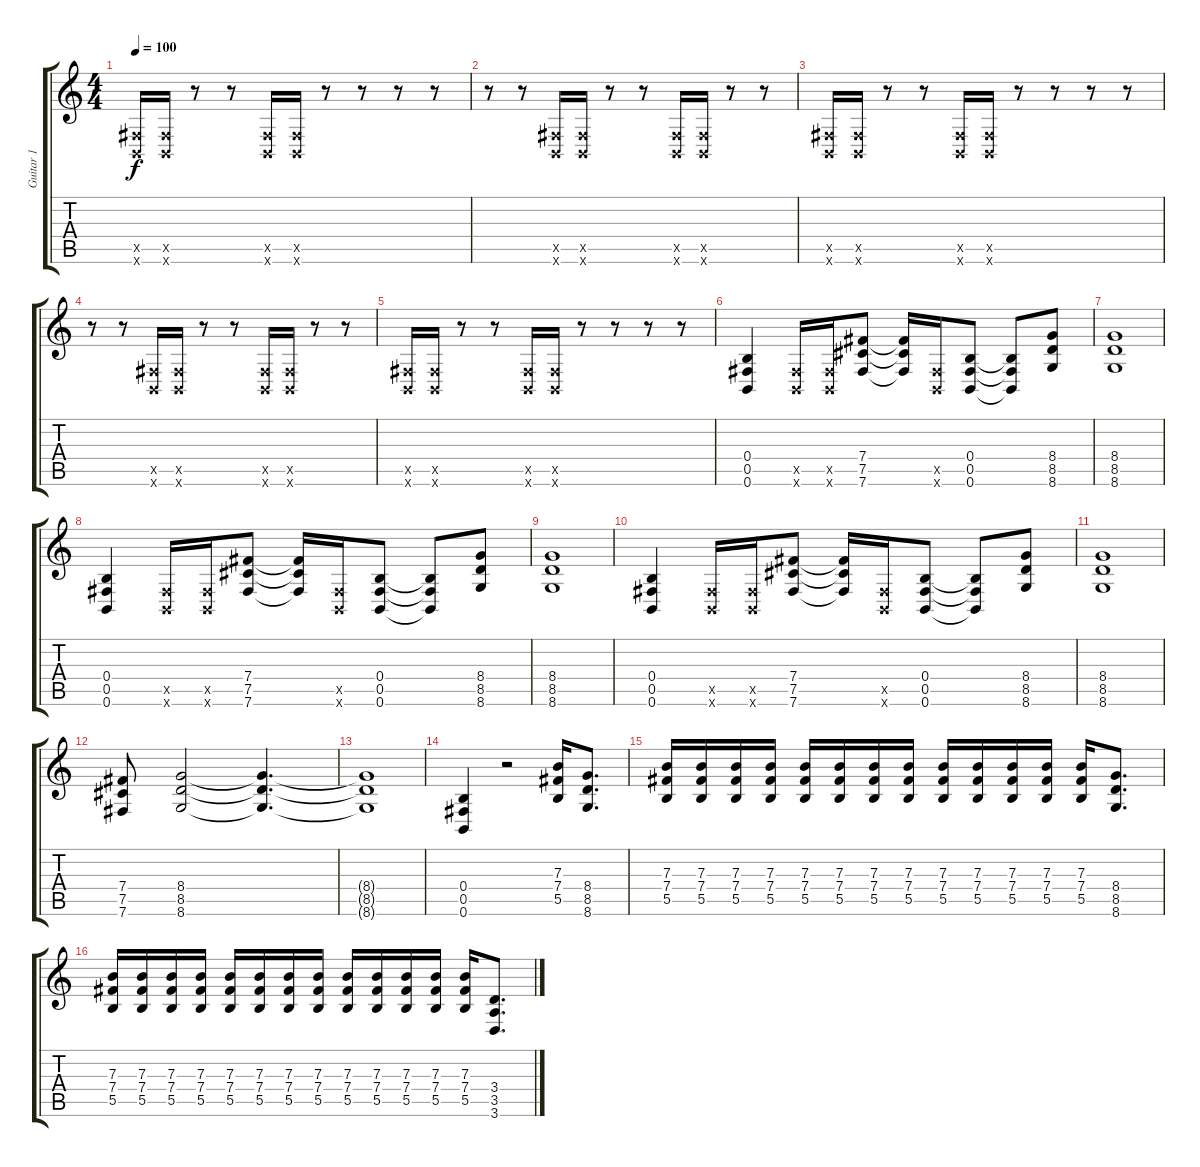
\track ("Guitar 1" "Guitar 1") {instrument distortionguitar}
\staff {score tabs}
\tuning (Db4 Ab3 E3 B2 Gb2 B1) {hide}
\ts (4 4)
\tempo 100
\clef g2
\ks c
(0.5{x} 0.6{x}).16{dy f} (0.5{x} 0.6{x}).16 r.8 r.8 (0.5{x} 0.6{x}).16 (0.5{x} 0.6{x}).16 r.8 r.8 r.8 r.8 |
r.8{txt " "} r.8 (0.5{x} 0.6{x}).16 (0.5{x} 0.6{x}).16 r.8 r.8 (0.5{x} 0.6{x}).16 (0.5{x} 0.6{x}).16 r.8 r.8 |
(0.5{x} 0.6{x}).16 (0.5{x} 0.6{x}).16 r.8 r.8 (0.5{x} 0.6{x}).16 (0.5{x} 0.6{x}).16 r.8 r.8 r.8 r.8 |
r.8{txt " "} r.8 (0.5{x} 0.6{x}).16 (0.5{x} 0.6{x}).16 r.8 r.8 (0.5{x} 0.6{x}).16 (0.5{x} 0.6{x}).16 r.8 r.8 |
(0.5{x} 0.6{x}).16 (0.5{x} 0.6{x}).16 r.8 r.8 (0.5{x} 0.6{x}).16 (0.5{x} 0.6{x}).16 r.8 r.8 r.8 r.8 |
(0.4 0.5 0.6).4 (0.5{x} 0.6{x}).16 (0.5{x} 0.6{x}).16 (7.4 7.5 7.6).8 (7.4{t} 7.5{t} 7.6{t}).16 (0.5{x} 0.6{x}).16 (0.4 0.5 0.6).8 (0.4{t} 0.5{t} 0.6{t}).8 (8.4 8.5 8.6).8 |
(8.4 8.5 8.6).1 |
(0.4 0.5 0.6).4 (0.5{x} 0.6{x}).16 (0.5{x} 0.6{x}).16 (7.4 7.5 7.6).8 (7.4{t} 7.5{t} 7.6{t}).16 (0.5{x} 0.6{x}).16 (0.4 0.5 0.6).8 (0.4{t} 0.5{t} 0.6{t}).8 (8.4 8.5 8.6).8 |
(8.4 8.5 8.6).1 |
(0.4 0.5 0.6).4 (0.5{x} 0.6{x}).16 (0.5{x} 0.6{x}).16 (7.4 7.5 7.6).8 (7.4{t} 7.5{t} 7.6{t}).16 (0.5{x} 0.6{x}).16 (0.4 0.5 0.6).8 (0.4{t} 0.5{t} 0.6{t}).8 (8.4 8.5 8.6).8 |
(8.4 8.5 8.6).1 |
(7.4 7.5 7.6).8 (8.4 8.5 8.6).2 (8.4{t} 8.5{t} 8.6{t}).4{d} |
(8.4{t} 8.5{t} 8.6{t}).1 |
(0.4 0.5 0.6).4 r.2 (7.3 7.4 5.5).16 (8.4 8.5 8.6).8{d} |
(7.3 7.4 5.5).16 (7.3 7.4 5.5).16 (7.3 7.4 5.5).16 (7.3 7.4 5.5).16 (7.3 7.4 5.5).16 (7.3 7.4 5.5).16 (7.3 7.4 5.5).16 (7.3 7.4 5.5).16 (7.3 7.4 5.5).16 (7.3 7.4 5.5).16 (7.3 7.4 5.5).16 (7.3 7.4 5.5).16 (7.3 7.4 5.5).16 (8.4 8.5 8.6).8{d} |
(7.3 7.4 5.5).16 (7.3 7.4 5.5).16 (7.3 7.4 5.5).16 (7.3 7.4 5.5).16 (7.3 7.4 5.5).16 (7.3 7.4 5.5).16 (7.3 7.4 5.5).16 (7.3 7.4 5.5).16 (7.3 7.4 5.5).16 (7.3 7.4 5.5).16 (7.3 7.4 5.5).16 (7.3 7.4 5.5).16 (7.3 7.4 5.5).16 (3.4 3.5 3.6).8{d}
